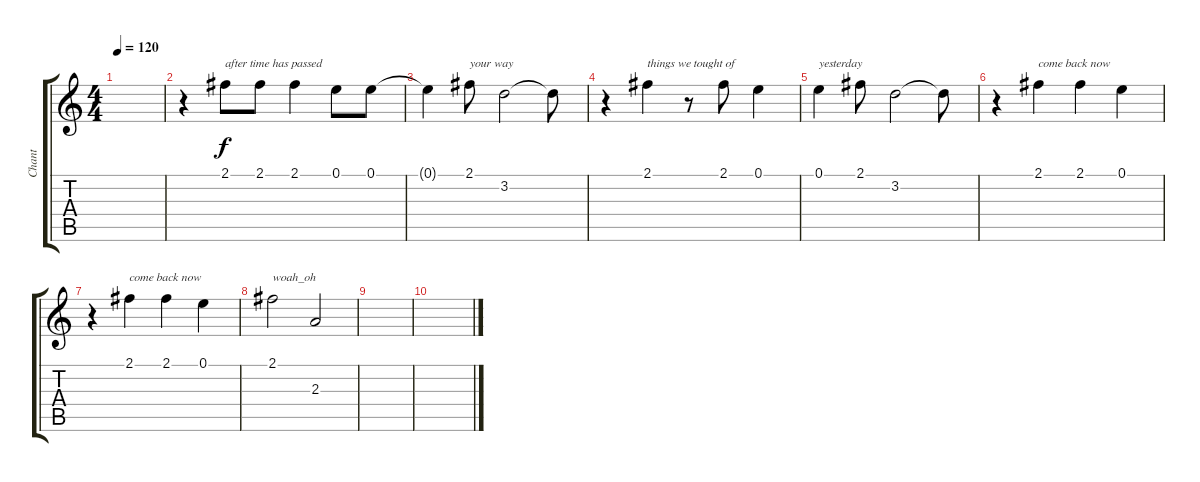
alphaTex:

\track ("Chant" "Chant") {instrument electricguitarjazz}
\staff {score tabs}
\tuning (E4 B3 G3 D3 A2 E2) {hide}
\ts (4 4)
\tempo 120
\clef g2
\ks c
|
\section ("" "")
r.4 2.1.8{txt "after time has passed "} 2.1.8 2.1.4 0.1.8 0.1.8 |
0.1{t}.4 2.1.8{txt "your way"} 3.2.2 3.2{t}.8 |
r.4 2.1.4{txt "things we tought of"} r.8 2.1.8 0.1.4 |
0.1.4{txt "yesterday"} 2.1.8 3.2.2 3.2{t}.8 |
r.4 2.1.4{txt "come back now"} 2.1.4 0.1.4 |
r.4 2.1.4{txt "come back now"} 2.1.4 0.1.4 |
2.1.2{txt "woah_oh  "} 2.3.2 |
|
\section ("" "")
